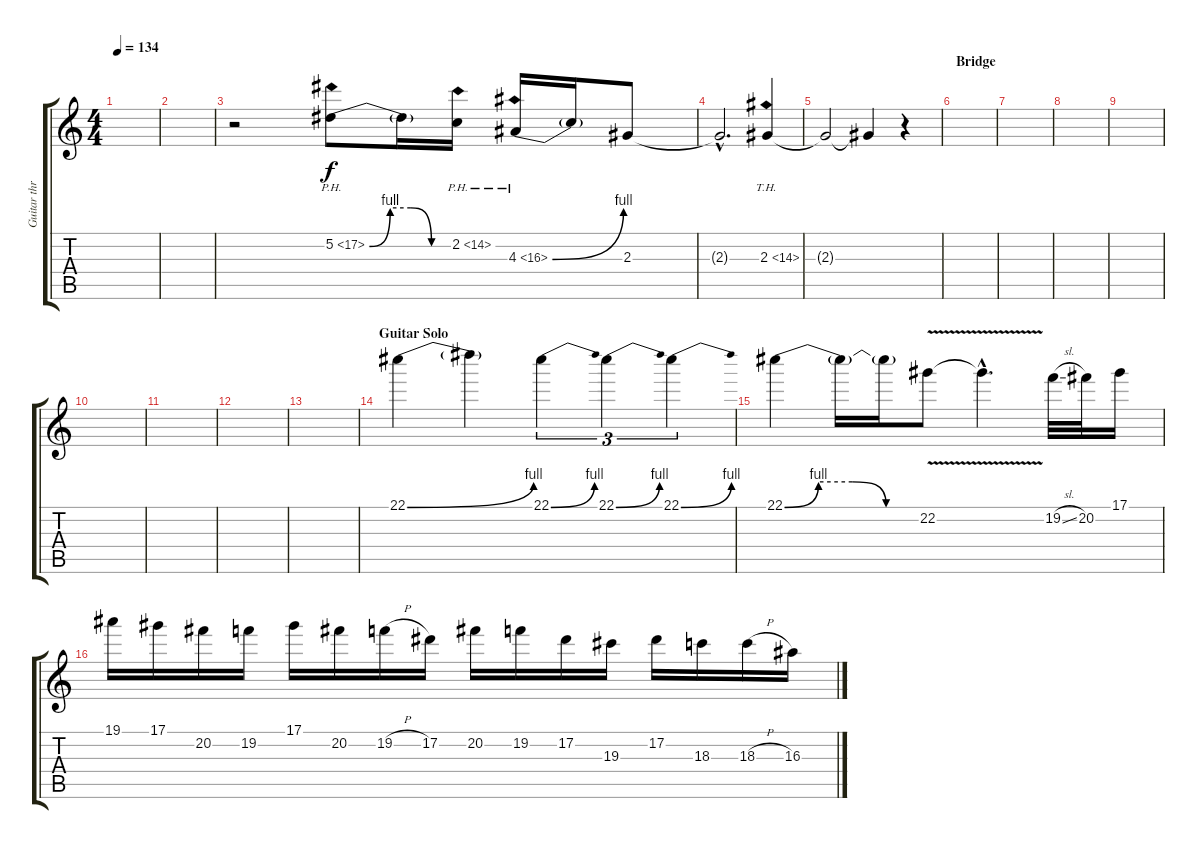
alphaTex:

\track ("Guitar three (lead guitar)" "Guitar thr") {instrument distortionguitar}
\staff {score tabs}
\tuning (Eb4 Bb3 Gb3 Db3 Ab2 Eb2) {hide}
\ts (4 4)
\tempo 134
\clef g2
\ks c
|
|
r.2 5.2{be (custom 0 0 15 4 30 4 45 0 60 0) ph 12}.8{dy f} 5.2{t}.16 2.2{ph 12}.16 4.3{be (bend 0 0 60 4) ph 12}.16 4.3{t}.16 2.3.8 |
2.3{hac t}.2{d} 2.3{th 12}.4 |
2.3{t}.2 2.3{t}.4 r.4 |
\section ("" "Bridge")
|
|
|
|
|
|
|
|
\section ("" "Guitar Solo")
22.1{be (bend 0 0 60 4)}.4 22.1{t}.4 22.1{be (bend 0 0 60 4)}.4{tu (3 2)} 22.1{be (bend 0 0 60 4)}.4{tu (3 2)} 22.1{be (bend 0 0 60 4)}.4{tu (3 2)} |
22.1{be (custom 0 0 15 4 30 4 45 0 60 0)}.4 22.1{t}.16 22.1{t}.16 22.2{v}.8 22.2{hac t}.4{d} 19.2{sl}.32 20.2.32 17.1.16 |
19.1.16 17.1.16 20.2.16 19.2.16 17.1.16 20.2.16 19.2{h}.16 17.2.16 20.2.16 19.2.16 17.2.16 19.3.16 17.2.16 18.3.16 18.3{h}.16 16.3.16
